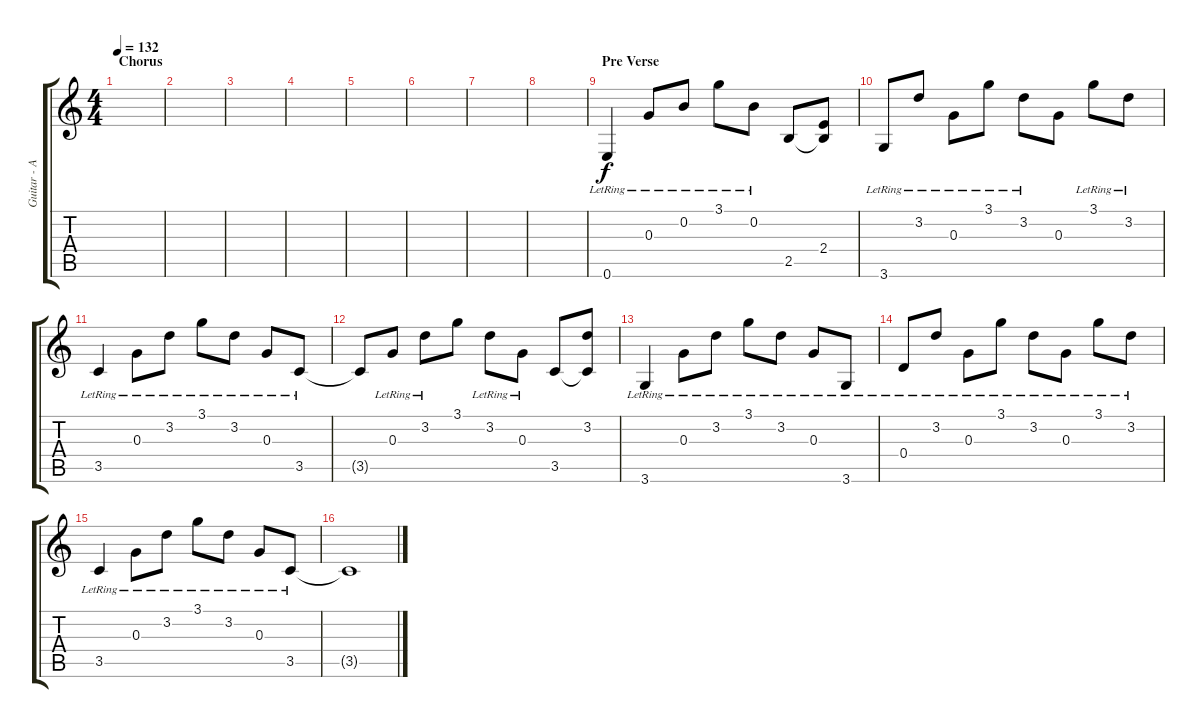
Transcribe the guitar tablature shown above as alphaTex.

\track ("Guitar - Acoustic" "Guitar - A") {instrument acousticguitarsteel}
\staff {score tabs}
\tuning (E4 B3 G3 D3 A2 E2) {hide}
\ts (4 4)
\section ("" "Chorus")
\tempo 132
\clef g2
\ks c
|
|
|
|
|
|
|
|
\section ("" "Pre Verse")
0.6{lr}.4 0.3{lr}.8 0.2{lr}.8 3.1{lr}.8 0.2{lr}.8 2.5.8 (2.4 2.5{t}).8 |
3.6{lr}.8 3.2{lr}.8 0.3{lr}.8 3.1{lr}.8 3.2{lr}.8 0.3.8 3.1{lr}.8 3.2{lr}.8 |
3.5{lr}.4 0.3{lr}.8 3.2{lr}.8 3.1{lr}.8 3.2{lr}.8 0.3{lr}.8 3.5{lr}.8 |
3.5{t}.8 0.3{lr}.8 3.2{lr}.8 3.1.8 3.2{lr}.8 0.3{lr}.8 3.5.8 (3.2 3.5{t}).8 |
3.6{lr}.4 0.3{lr}.8 3.2{lr}.8 3.1{lr}.8 3.2{lr}.8 0.3{lr}.8 3.6{lr}.8 |
0.4{lr}.8 3.2{lr}.8 0.3{lr}.8 3.1{lr}.8 3.2{lr}.8 0.3{lr}.8 3.1{lr}.8 3.2{lr}.8 |
3.5{lr}.4 0.3{lr}.8 3.2{lr}.8 3.1{lr}.8 3.2{lr}.8 0.3{lr}.8 3.5{lr}.8 |
3.5{t}.1
